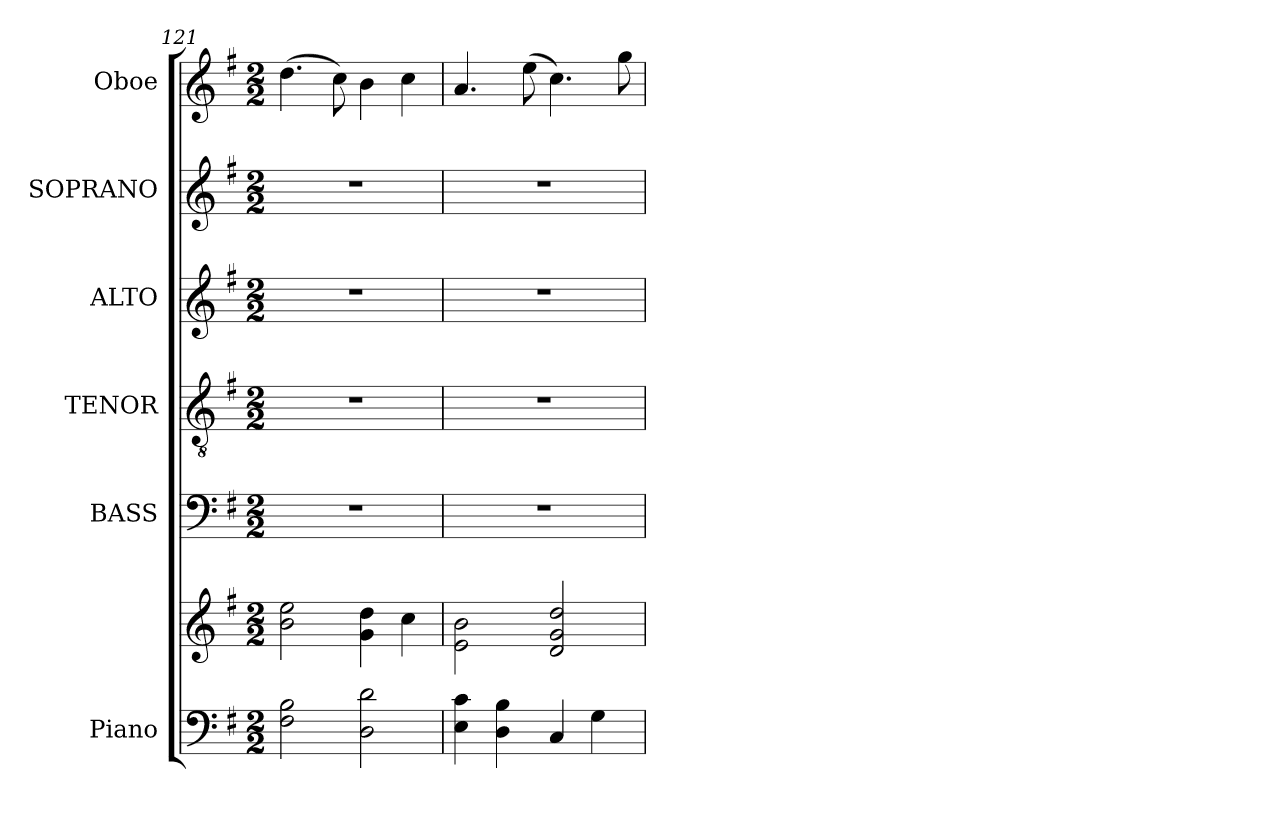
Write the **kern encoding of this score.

**kern	**kern	**kern	**kern	**kern	**kern	**kern
*part6	*part6	*part5	*part4	*part3	*part2	*part1
*staff7	*staff6	*staff5	*staff4	*staff3	*staff2	*staff1
*I"Piano	*	*I"BASS	*I"TENOR	*I"ALTO	*I"SOPRANO	*I"Oboe
*I'Pno.	*	*I'B.	*I'T.	*I'A.	*I'S.	*I'Ob.
*clefF4	*clefG2	*clefF4	*clefGv2	*clefG2	*clefG2	*clefG2
*	*	*	*ITrd7c12	*	*	*
*k[f#]	*k[f#]	*k[f#]	*k[f#]	*k[f#]	*k[f#]	*k[f#]
*G:	*G:	*G:	*G:	*G:	*G:	*G:
*M2/2	*M2/2	*M2/2	*M2/2	*M2/2	*M2/2	*M2/2
=121	=121	=121	=121	=121	=121	=121
2F#i\ 2Bi	2bi\ 2eei	1r	1r	1r	1r	(4.ddi\
.	.	.	.	.	.	8cci\)
2Di\ 2di	4gi\ 4ddi	.	.	.	.	4bi\
.	4cci\	.	.	.	.	4cci\
=122	=122	=122	=122	=122	=122	=122
4Ei\ 4ci	2ei\ 2bi	1r	1r	1r	1r	4.ai/
4Di\ 4Bi	.	.	.	.	.	.
.	.	.	.	.	.	(8eei\
4Ci/	2di/ 2gi 2ddi	.	.	.	.	4.cci\)
4Gi\	.	.	.	.	.	.
.	.	.	.	.	.	8ggi\
=	=	=	=	=	=	=
*-	*-	*-	*-	*-	*-	*-
